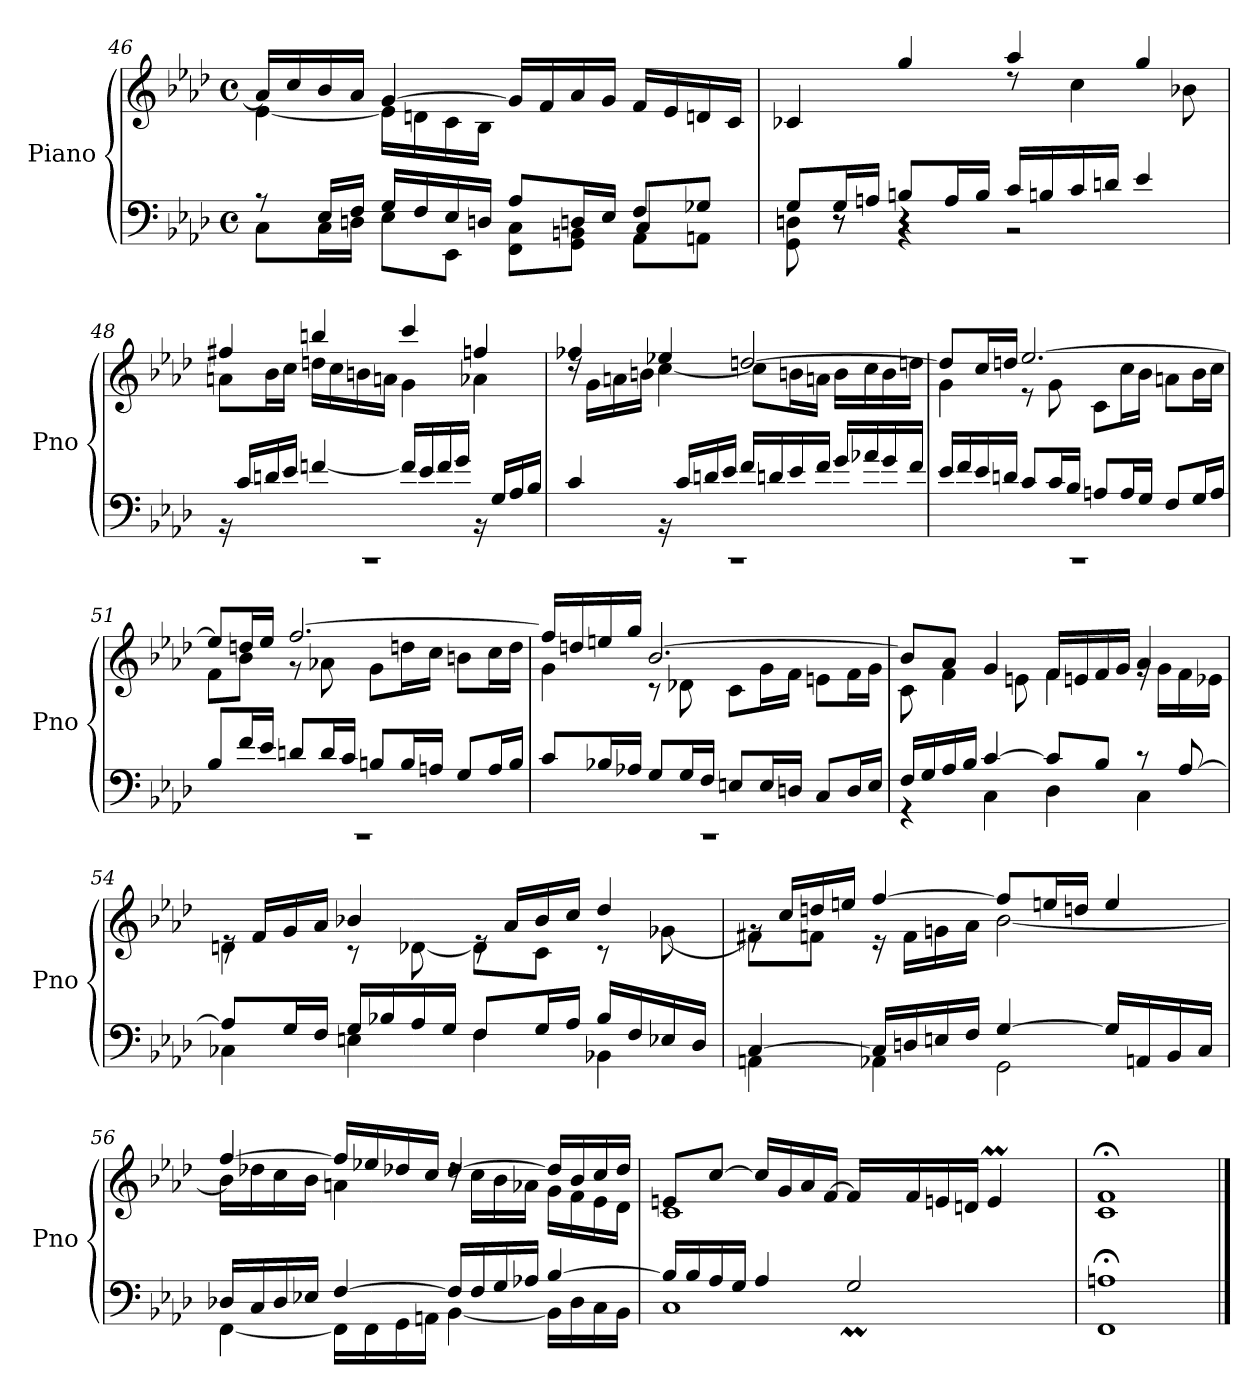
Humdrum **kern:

**kern	**kern
*part1	*part1
*staff2	*staff1
*I"Piano	*
*I'Pno	*
*clefF4	*clefG2
*k[b-e-a-d-]	*k[b-e-a-d-]
*M4/4	*M4/4
*met(c)	*met(c)
=46	=46
*^	*^
*	*^	*	*^
*	*	*^	*	*	*
2ryy	8r	8C\L	2.ryy	16a-/LL]	[4e-\	2.ryy
.	.	.	.	16cc/	.	.
.	16E-/LL	16C\L	.	16b-/	.	.
.	16F/JJ	16Dn\JJ	.	16a-/JJ	.	.
.	16G/LL	8E-\L	.	[4g/	16e-\LL]	.
.	16F/	.	.	.	16dn\	.
.	16E-/	8EE-\J	.	.	16c\	.
.	16Dn/JJ	.	.	.	16B-\JJ	.
2ryy	8A-/L	8FF\ 8C\L	.	16g/LL]	2ryy	.
.	.	.	.	16f/	.	.
.	16Dn/L	8GG\ 8BBn\J	.	16a-/	.	.
.	16E-/JJ	.	.	16g/JJ	.	.
.	8F/L	8AA-\L	4C/	16f/LL	.	4ryy
.	.	.	.	16e-/	.	.
.	8G-Xi/J	8AAn\J	.	16dn/	.	.
.	.	.	.	16c/JJ	.	.
!!LO:PB:g=z	!!	!!
=47	=47	=47	=47	=47	=47	=47
2ryy	8G/L	8GG\ 8Dn\	8ryy	4c-Xi/	2ryy	8ryy
.	16G/L	8r	8r	.	.	4.ryy
.	16An/JJ	.	.	.	.	.
.	8Bn/L	4rBB	4r	4gg/	.	.
.	16A/L	.	.	.	.	.
.	16B/JJ	.	.	.	.	.
2ryy	16c/LL	2r	2ryy	4aa-/	8rdd	2ryy
.	16Bn/	.	.	.	.	.
.	16c/	.	.	.	4cc\	.
.	16dn/JJ	.	.	.	.	.
.	4e-/	.	.	4gg/	.	.
.	.	.	.	.	8b-X\	.
*	*v	*v	*v	*	*	*
*	*	*	*v	*v
!!LO:LB:g=z
=48	=48	=48	=48
1rCC	16r	4ff#X/	8an\L
.	16c/LL	.	.
.	16dn/	.	16b-\L
.	16e-/JJ	.	16cc\JJ
.	[4fn/	4bbn/	16ddn\LL
.	.	.	16cc\
.	.	.	16bn\
.	.	.	16an\JJ
.	16f/LL]	4ccc/	4g\
.	16e-/	.	.
.	16f/	.	.
.	16g/JJ	.	.
.	16r	4ffn/	4a-X\
.	16G/LL	.	.
.	16A-/	.	.
.	16B-/JJ	.	.
=49	=49	=49	=49
1rCC	4c/	4ff-Xi/	16rdd
.	.	.	16g\LL
.	.	.	16an\
.	.	.	16bn\JJ
.	16r	4ee-X/	[4cc\
.	16c/LL	.	.
.	16dn/	.	.
.	16e-/JJ	.	.
.	16f/LL	[2ddn/	8cc\L]
.	16dn/	.	.
.	16e-/	.	16bn\L
.	16f/JJ	.	16an\JJ
.	16g/LL	.	16b\LL
.	16a-X/	.	16cc\
.	16g/	.	16b\
.	16f/JJ	.	16ddn\JJ
!!LO:LB:g=z	!!
=50	=50	=50	=50
1rCC	16e-/LL	8dd/L]	4g\
.	16f/	.	.
.	16e-/	16cc/L	.
.	16dn/JJ	16ddn/JJ	.
.	8c/L	[2.ee-/	8r
.	16c/L	.	8g\
.	16B-/JJ	.	.
.	8An/L	.	8c\L
.	16A/L	.	16cc\L
.	16G/JJ	.	16b-\JJ
.	8F/L	.	8an\L
.	16G/L	.	16b-\L
.	16A/JJ	.	16cc\JJ
!!LO:LB:g=z	!!
=51	=51	=51	=51
1rCC	8B-/L	8ee-/L]	8f\L
.	16f/L	16ddn/L	8b-\J
.	16e-/JJ	16ee-/JJ	.
.	8dn/L	[2.ff/	8r
.	16d/L	.	8a-X\
.	16c/JJ	.	.
.	8Bn/L	.	8g\L
.	16B/L	.	16ddn\L
.	16An/JJ	.	16cc\JJ
.	8G/L	.	8bn\L
.	16A/L	.	16cc\L
.	16B/JJ	.	16dd\JJ
=52	=52	=52	=52
1rCC	8c/L	16ff/LL]	4g\
.	.	16ddn/	.
.	16B-X/L	16een/	.
.	16A-X/JJ	16gg/JJ	.
.	8G/L	[2.b-/	8r
.	16G/L	.	8d-X\
.	16F/JJ	.	.
.	8En/L	.	8c\L
.	16E/L	.	16g\L
.	16Dn/JJ	.	16f\JJ
.	8C/L	.	8en\L
.	16D/L	.	16f\L
.	16E/JJ	.	16g\JJ
!!LO:LB:g=z	!!
=53	=53	=53	=53
16F/LL	4r	8b-/L]	8c\
16G/	.	.	.
16A-/	.	8a-/J	4f\
16B-/JJ	.	.	.
[4c/	4C\	4g/	.
.	.	.	8en\
8c/L]	4D-\	16f/LL	4f\
.	.	16en/	.
8B-/J	.	16f/	.
.	.	16g/JJ	.
8r	4C\	4a-/	16rg
.	.	.	16g\LL
[8A-/	.	.	16f\
.	.	.	16e-X\JJ
!!LO:PB:g=z	!!
=54	=54	=54	=54
8A-/L]	4C-Xi\	16re	4dn\
.	.	16f/LL	.
16G/L	.	16g/	.
16F/JJ	.	16a-/JJ	.
16G/LL	4En\	4b-X/	8r
16B-X/	.	.	.
16A-/	.	.	[8d-X\
16G/JJ	.	.	.
8F/L	4F\	16re	8d-\L]
.	.	16a-/LL	.
16G/L	.	16b-/	8c\J
16A-/JJ	.	16cc/JJ	.
16B-/LL	4BB-X\	4dd-/	8r
16F/	.	.	.
16E-X/	.	.	[8g-X\
16D-/JJ	.	.	.
=55	=55	=55	=55
[4C/	4AAn\	16rg	8f#Xi\L]
.	.	16cc/LL	.
.	.	16ddn/	8f\J
.	.	16een/JJ	.
16C/LL]	4AA-X\	[4ff/	16r
16Dn/	.	.	16f\LL
16En/	.	.	16gn\
16F/JJ	.	.	16a-\JJ
[4G/	2GG\	8ff/L]	[2b-\
.	.	16een/L	.
.	.	16ddn/JJ	.
16G/LL]	.	4ee/	.
16AAn/	.	.	.
16BB-/	.	.	.
16C/JJ	.	.	.
!!LO:LB:g=z	!!
=56	=56	=56	=56
16D-X/LL	[4FF\	[4ff/	16b-\LL]
16C/	.	.	16dd-X\
16D-/	.	.	16cc\
16E-X/JJ	.	.	16b-\JJ
[4F/	16FF\LL]	16ff/LL]	4an\
.	16FF\	16ee-X/	.
.	16GG\	16dd-X/	.
.	16AAn\JJ	16cc/JJ	.
16F/LL]	[4BB-\	[4dd-/	16rdd
16F/	.	.	16cc\LL
16G/	.	.	16b-\
16A-X/JJ	.	.	16a-X\JJ
[4B-/	16BB-\LL]	16dd-/LL]	16g\LL
.	16D-\	16b-/	16f\
.	16C\	16cc/	16e-\
.	16BB-\JJ	16dd-/JJ	16d-\JJ
=57	=57	=57	=57
*^	*^	*^	*^
2ryy	16B-/LL]	1C	2ryy	8en/L	1c	2ryy	2ryy
.	16B-/	.	.	.	.	.	.
.	16A-/	.	.	[8cc/J	.	.	.
.	16G/JJ	.	.	.	.	.	.
.	4A-/	.	.	16cc/LL]	.	.	.
.	.	.	.	16g/	.	.	.
.	.	.	.	16a-/	.	.	.
.	.	.	.	[16f/JJ	.	.	.
4ryy	2Gm/	.	64ryy	16f/LL]	.	4ryy	64ryy
.	.	.	64A-yy	.	.	.	64%31ryy
.	.	.	[32Gyy	.	.	.	.
.	.	.	4..Gyy]	16f/	.	.	.
.	.	.	.	16en/	.	.	.
.	.	.	.	16dn/JJ	.	.	.
64ryy	.	.	.	4em/	.	64ryy	.
8...ryy	.	.	.	.	.	64fyy	.
.	.	.	.	.	.	8..eyy	.
*v	*v	*v	*v	*	*	*	*
*	*v	*v	*v	*v
=58	=58
1FF; 1An;	1c;< 1f;<
==	==
*-	*-
